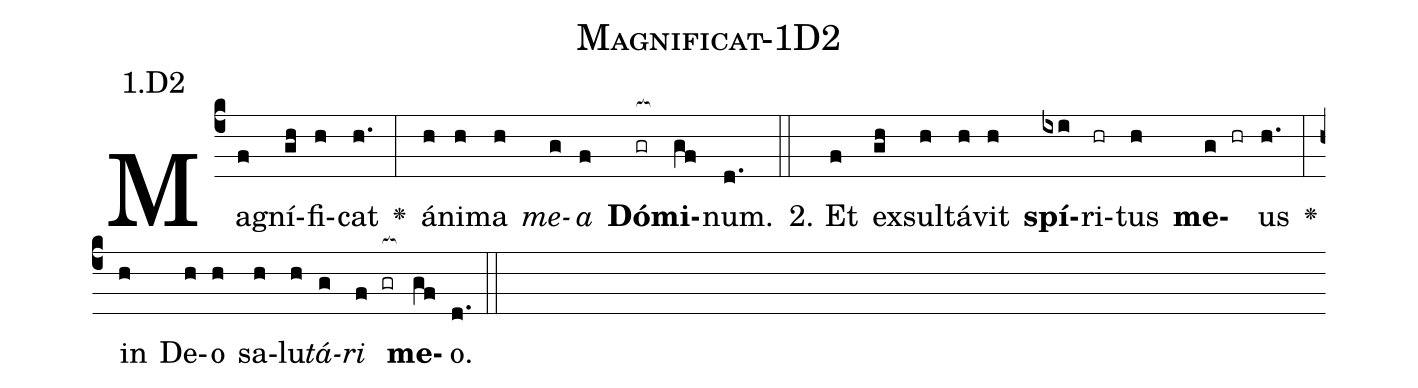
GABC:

name: Magnificat-1D2;
annotation: 1.D2;
%%
(c4)Ma(f)gní(gh)fi(h)cat(h.) <v>\greheightstar</v>(:) á(h)ni(h)ma(h) <i>me</i>(g)<i>a</i>(f) <b>Dó</b>(gr[ocb:1{])<b>mi</b>(gf[ocb:0}])num.(d.) (::)
2. Et(f) ex(gh)sul(h)tá(h)vit(h) <b>spí</b>(ixi)ri(hr)tus(h) <b>me</b>(g hr)us(h.) <v>\greheightstar</v>(:) in(h) De(h)o(h) sa(h)lu(h)<i>tá</i>(g)<i>ri</i>(f gr[ocb:1{]) <b>me</b>(gf[ocb:0}])o.(d.) (::)


%E(h) u(h) o(g) u(f) a(gf) e.(d.) (::)
